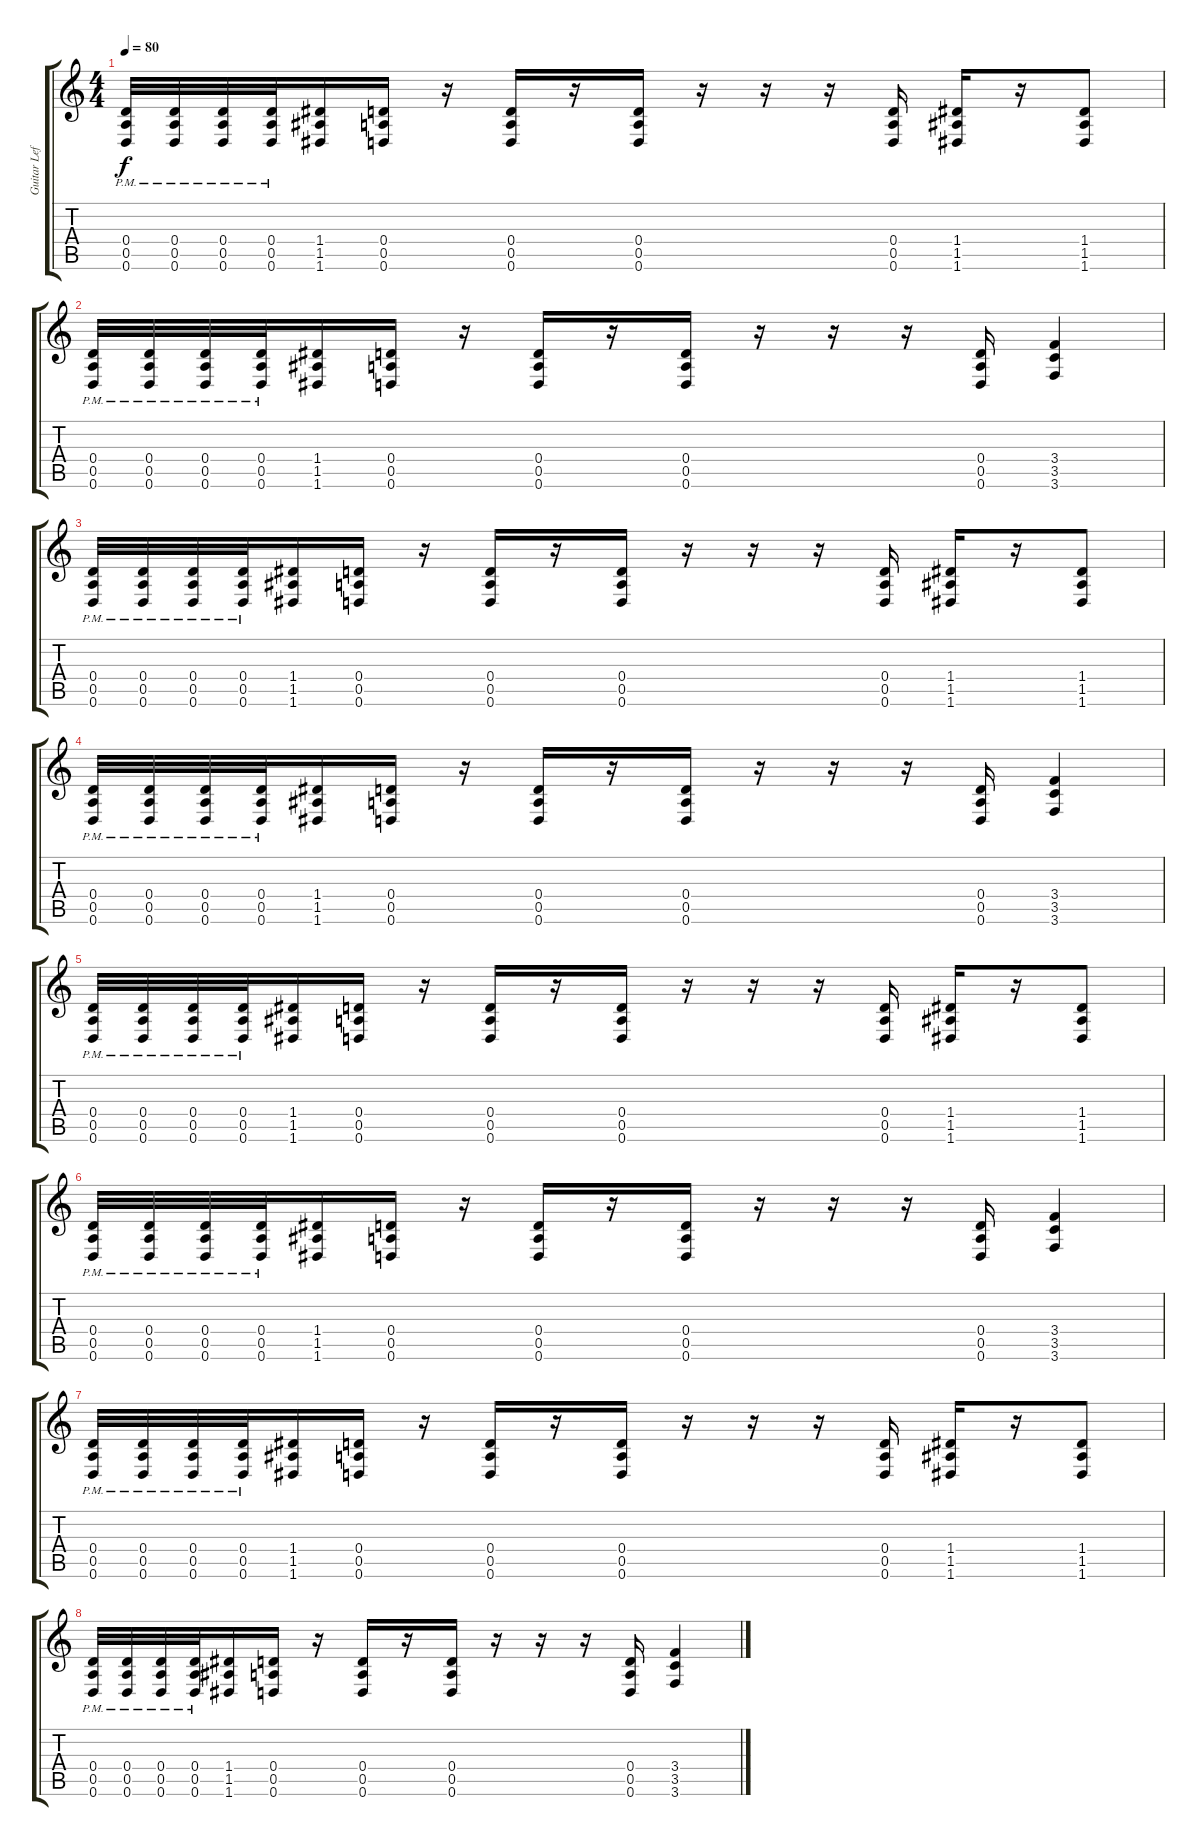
\track ("Guitar Left" "Guitar Lef") {instrument distortionguitar}
\staff {score tabs}
\tuning (E4 B3 G3 D3 A2 D2) {hide}
\ts (4 4)
\tempo 80
\clef g2
\ks c
(0.4{pm} 0.5{pm} 0.6{pm}).32{dy f} (0.4{pm} 0.5{pm} 0.6{pm}).32 (0.4{pm} 0.5{pm} 0.6{pm}).32 (0.4{pm} 0.5{pm} 0.6{pm}).32 (1.4 1.5 1.6).16 (0.4 0.5 0.6).16 r.16 (0.4 0.5 0.6).16 r.16 (0.4 0.5 0.6).16 r.16 r.16 r.16 (0.4 0.5 0.6).16 (1.4 1.5 1.6).16 r.16 (1.4 1.5 1.6).8 |
(0.4{pm} 0.5{pm} 0.6{pm}).32 (0.4{pm} 0.5{pm} 0.6{pm}).32 (0.4{pm} 0.5{pm} 0.6{pm}).32 (0.4{pm} 0.5{pm} 0.6{pm}).32 (1.4 1.5 1.6).16 (0.4 0.5 0.6).16 r.16 (0.4 0.5 0.6).16 r.16 (0.4 0.5 0.6).16 r.16 r.16 r.16 (0.4 0.5 0.6).16 (3.4 3.5 3.6).4 |
(0.4{pm} 0.5{pm} 0.6{pm}).32 (0.4{pm} 0.5{pm} 0.6{pm}).32 (0.4{pm} 0.5{pm} 0.6{pm}).32 (0.4{pm} 0.5{pm} 0.6{pm}).32 (1.4 1.5 1.6).16 (0.4 0.5 0.6).16 r.16 (0.4 0.5 0.6).16 r.16 (0.4 0.5 0.6).16 r.16 r.16 r.16 (0.4 0.5 0.6).16 (1.4 1.5 1.6).16 r.16 (1.4 1.5 1.6).8 |
(0.4{pm} 0.5{pm} 0.6{pm}).32 (0.4{pm} 0.5{pm} 0.6{pm}).32 (0.4{pm} 0.5{pm} 0.6{pm}).32 (0.4{pm} 0.5{pm} 0.6{pm}).32 (1.4 1.5 1.6).16 (0.4 0.5 0.6).16 r.16 (0.4 0.5 0.6).16 r.16 (0.4 0.5 0.6).16 r.16 r.16 r.16 (0.4 0.5 0.6).16 (3.4 3.5 3.6).4 |
(0.4{pm} 0.5{pm} 0.6{pm}).32{volume 0} (0.4{pm} 0.5{pm} 0.6{pm}).32 (0.4{pm} 0.5{pm} 0.6{pm}).32 (0.4{pm} 0.5{pm} 0.6{pm}).32 (1.4 1.5 1.6).16 (0.4 0.5 0.6).16 r.16 (0.4 0.5 0.6).16 r.16 (0.4 0.5 0.6).16 r.16 r.16 r.16 (0.4 0.5 0.6).16 (1.4 1.5 1.6).16 r.16 (1.4 1.5 1.6).8 |
(0.4{pm} 0.5{pm} 0.6{pm}).32 (0.4{pm} 0.5{pm} 0.6{pm}).32 (0.4{pm} 0.5{pm} 0.6{pm}).32 (0.4{pm} 0.5{pm} 0.6{pm}).32 (1.4 1.5 1.6).16 (0.4 0.5 0.6).16 r.16 (0.4 0.5 0.6).16 r.16 (0.4 0.5 0.6).16 r.16 r.16 r.16 (0.4 0.5 0.6).16 (3.4 3.5 3.6).4 |
(0.4{pm} 0.5{pm} 0.6{pm}).32 (0.4{pm} 0.5{pm} 0.6{pm}).32 (0.4{pm} 0.5{pm} 0.6{pm}).32 (0.4{pm} 0.5{pm} 0.6{pm}).32 (1.4 1.5 1.6).16 (0.4 0.5 0.6).16 r.16 (0.4 0.5 0.6).16 r.16 (0.4 0.5 0.6).16 r.16 r.16 r.16 (0.4 0.5 0.6).16 (1.4 1.5 1.6).16 r.16 (1.4 1.5 1.6).8 |
(0.4{pm} 0.5{pm} 0.6{pm}).32 (0.4{pm} 0.5{pm} 0.6{pm}).32 (0.4{pm} 0.5{pm} 0.6{pm}).32 (0.4{pm} 0.5{pm} 0.6{pm}).32 (1.4 1.5 1.6).16 (0.4 0.5 0.6).16 r.16 (0.4 0.5 0.6).16 r.16 (0.4 0.5 0.6).16 r.16 r.16 r.16 (0.4 0.5 0.6).16 (3.4 3.5 3.6).4
